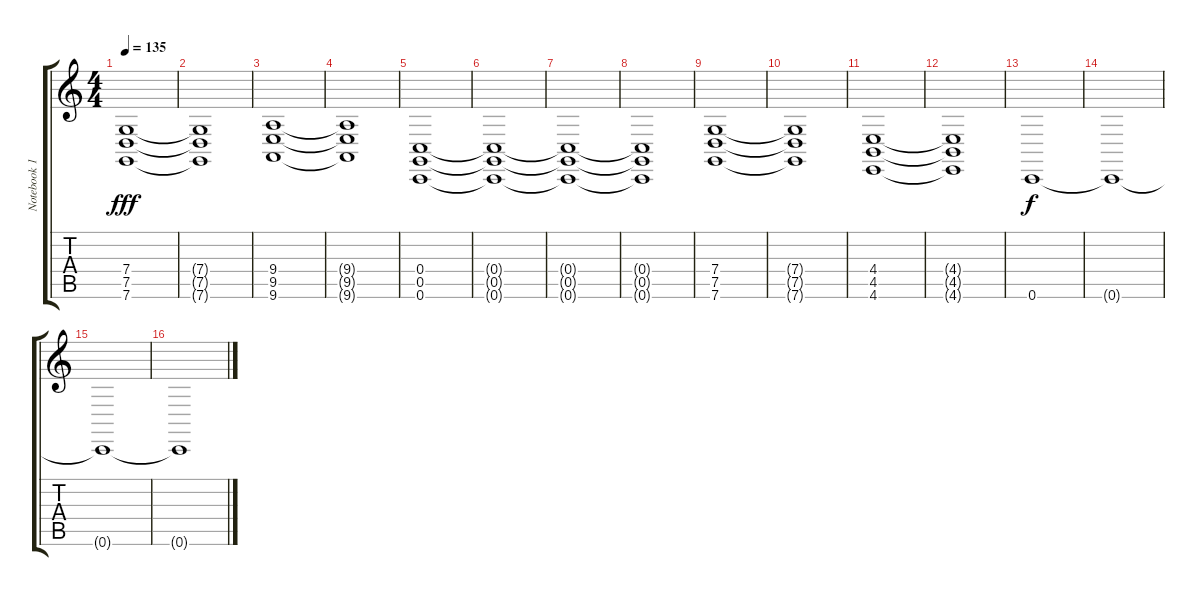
\track ("Notebook 1" "Notebook 1") {instrument pad2warm}
\staff {score tabs}
\tuning (D4 A3 F3 C3 G2 C2) {hide}
\ts (4 4)
\tempo 135
\clef g2
\ks c
(7.4 7.5 7.6).1{dy fff} |
(7.4{t} 7.5{t} 7.6{t}).1 |
(9.4 9.5 9.6).1 |
(9.4{t} 9.5{t} 9.6{t}).1 |
(0.4 0.5 0.6).1 |
(0.4{t} 0.5{t} 0.6{t}).1 |
(0.4{t} 0.5{t} 0.6{t}).1 |
(0.4{t} 0.5{t} 0.6{t}).1 |
(7.4 7.5 7.6).1 |
(7.4{t} 7.5{t} 7.6{t}).1 |
(4.4 4.5 4.6).1 |
(4.4{t} 4.5{t} 4.6{t}).1 |
0.6.1{dy f} |
0.6{t}.1 |
0.6{t}.1{volume 0} |
0.6{t}.1
